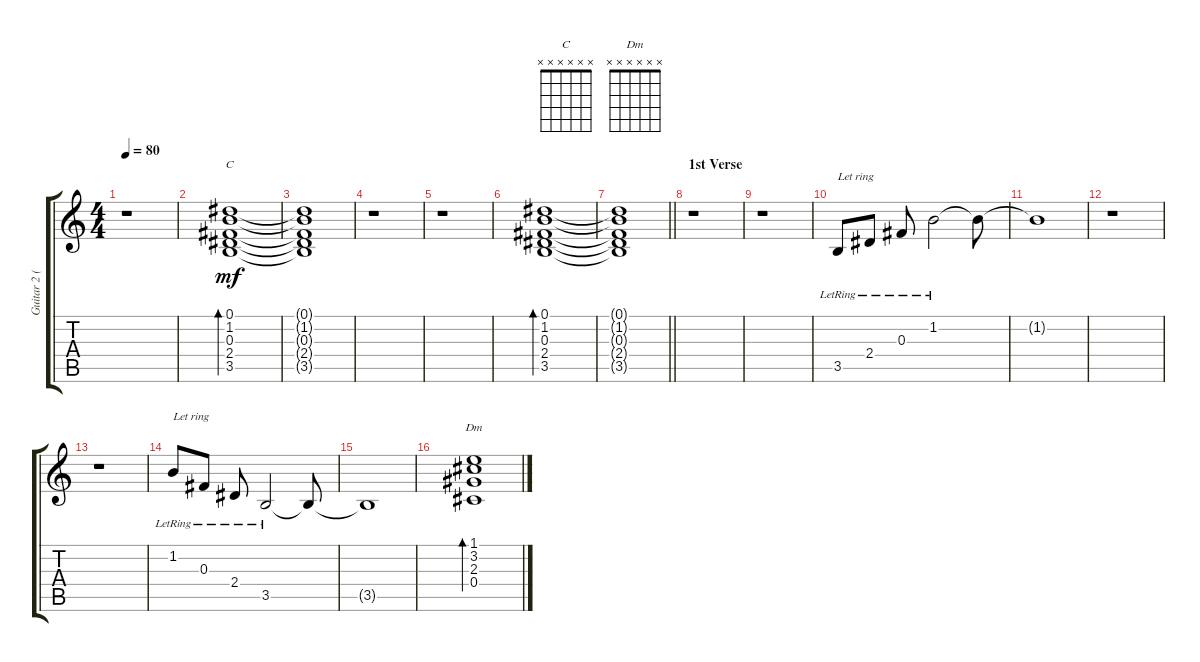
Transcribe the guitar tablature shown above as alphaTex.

\track ("Guitar 2 (Izzy)" "Guitar 2 (") {instrument electricguitarjazz}
\staff {score tabs}
\tuning (Eb4 Bb3 Gb3 Db3 Ab2 Eb2) {hide}
\chord ("C" x x x x x x)
\chord ("Dm" x x x x x x)
\ts (4 4)
\tempo 80
\clef g2
\ks c
r.1{dy mf} |
(0.1 1.2 0.3 2.4 3.5).1{bd 120 ch "C"} |
(0.1{t} 1.2{t} 0.3{t} 2.4{t} 3.5{t}).1 |
r.1 |
r.1 |
(0.1 1.2 0.3 2.4 3.5).1{bd 120} |
\barLineRight lightlight
(0.1{t} 1.2{t} 0.3{t} 2.4{t} 3.5{t}).1 |
\section ("" "1st Verse")
r.1 |
r.1 |
3.5{lr}.8{txt "Let ring"} 2.4{lr}.8 0.3{lr}.8 1.2{lr}.2 1.2{t}.8 |
1.2{t}.1 |
r.1 |
r.1 |
1.2{lr}.8{txt "Let ring"} 0.3{lr}.8 2.4{lr}.8 3.5{lr}.2 3.5{t}.8 |
3.5{t}.1 |
(1.1 3.2 2.3 0.4).1{bd 120 ch "Dm"}
